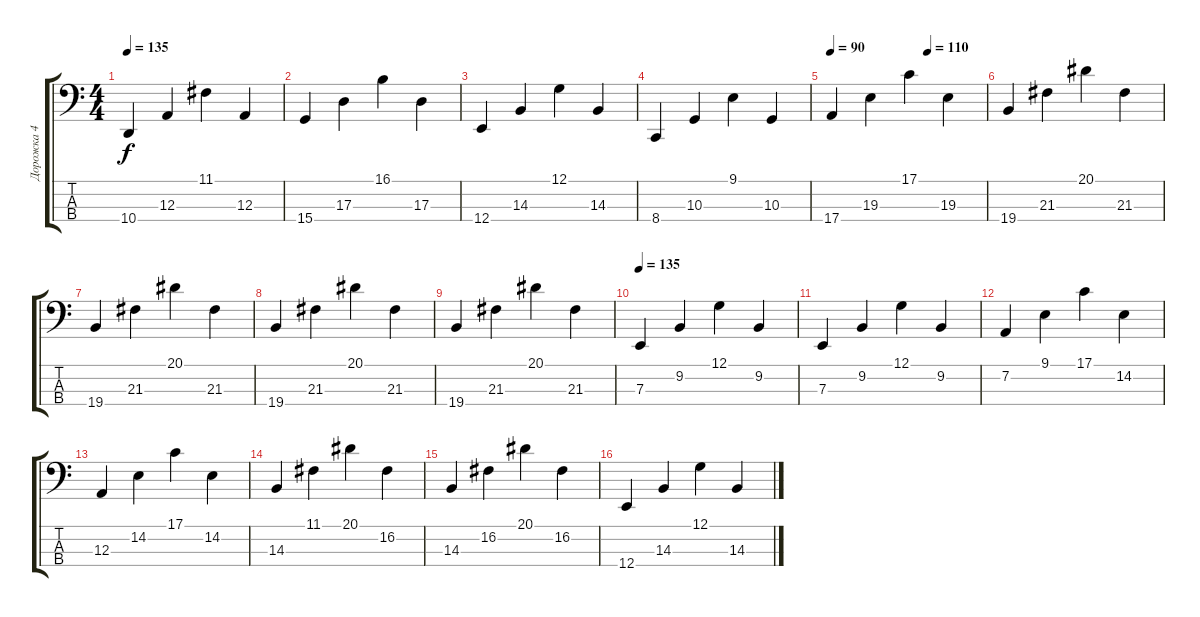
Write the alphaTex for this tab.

\track ("Дорожка 4" "Дорожка 4") {instrument brightacousticpiano}
\staff {score tabs}
\tuning (G2 D2 A1 E1) {hide}
\ts (4 4)
\tempo 135
\clef f4
\ks c
10.4.4{dy f} 12.3.4 11.1.4 12.3.4 |
15.4.4 17.3.4 16.1.4 17.3.4 |
12.4.4 14.3.4 12.1.4 14.3.4 |
8.4.4 10.3.4 9.1.4 10.3.4 |
\tempo 90
\tempo (110 0.625)
17.4.4 19.3.4 17.1.4 19.3.4 |
19.4.4 21.3.4 20.1.4 21.3.4 |
19.4.4 21.3.4 20.1.4 21.3.4 |
19.4.4 21.3.4 20.1.4 21.3.4 |
19.4.4 21.3.4 20.1.4 21.3.4 |
\tempo 135
7.3.4 9.2.4 12.1.4 9.2.4 |
7.3.4 9.2.4 12.1.4 9.2.4 |
7.2.4 9.1.4 17.1.4 14.2.4 |
12.3.4 14.2.4 17.1.4 14.2.4 |
14.3.4 11.1.4 20.1.4 16.2.4 |
14.3.4 16.2.4 20.1.4 16.2.4 |
12.4.4 14.3.4 12.1.4 14.3.4
